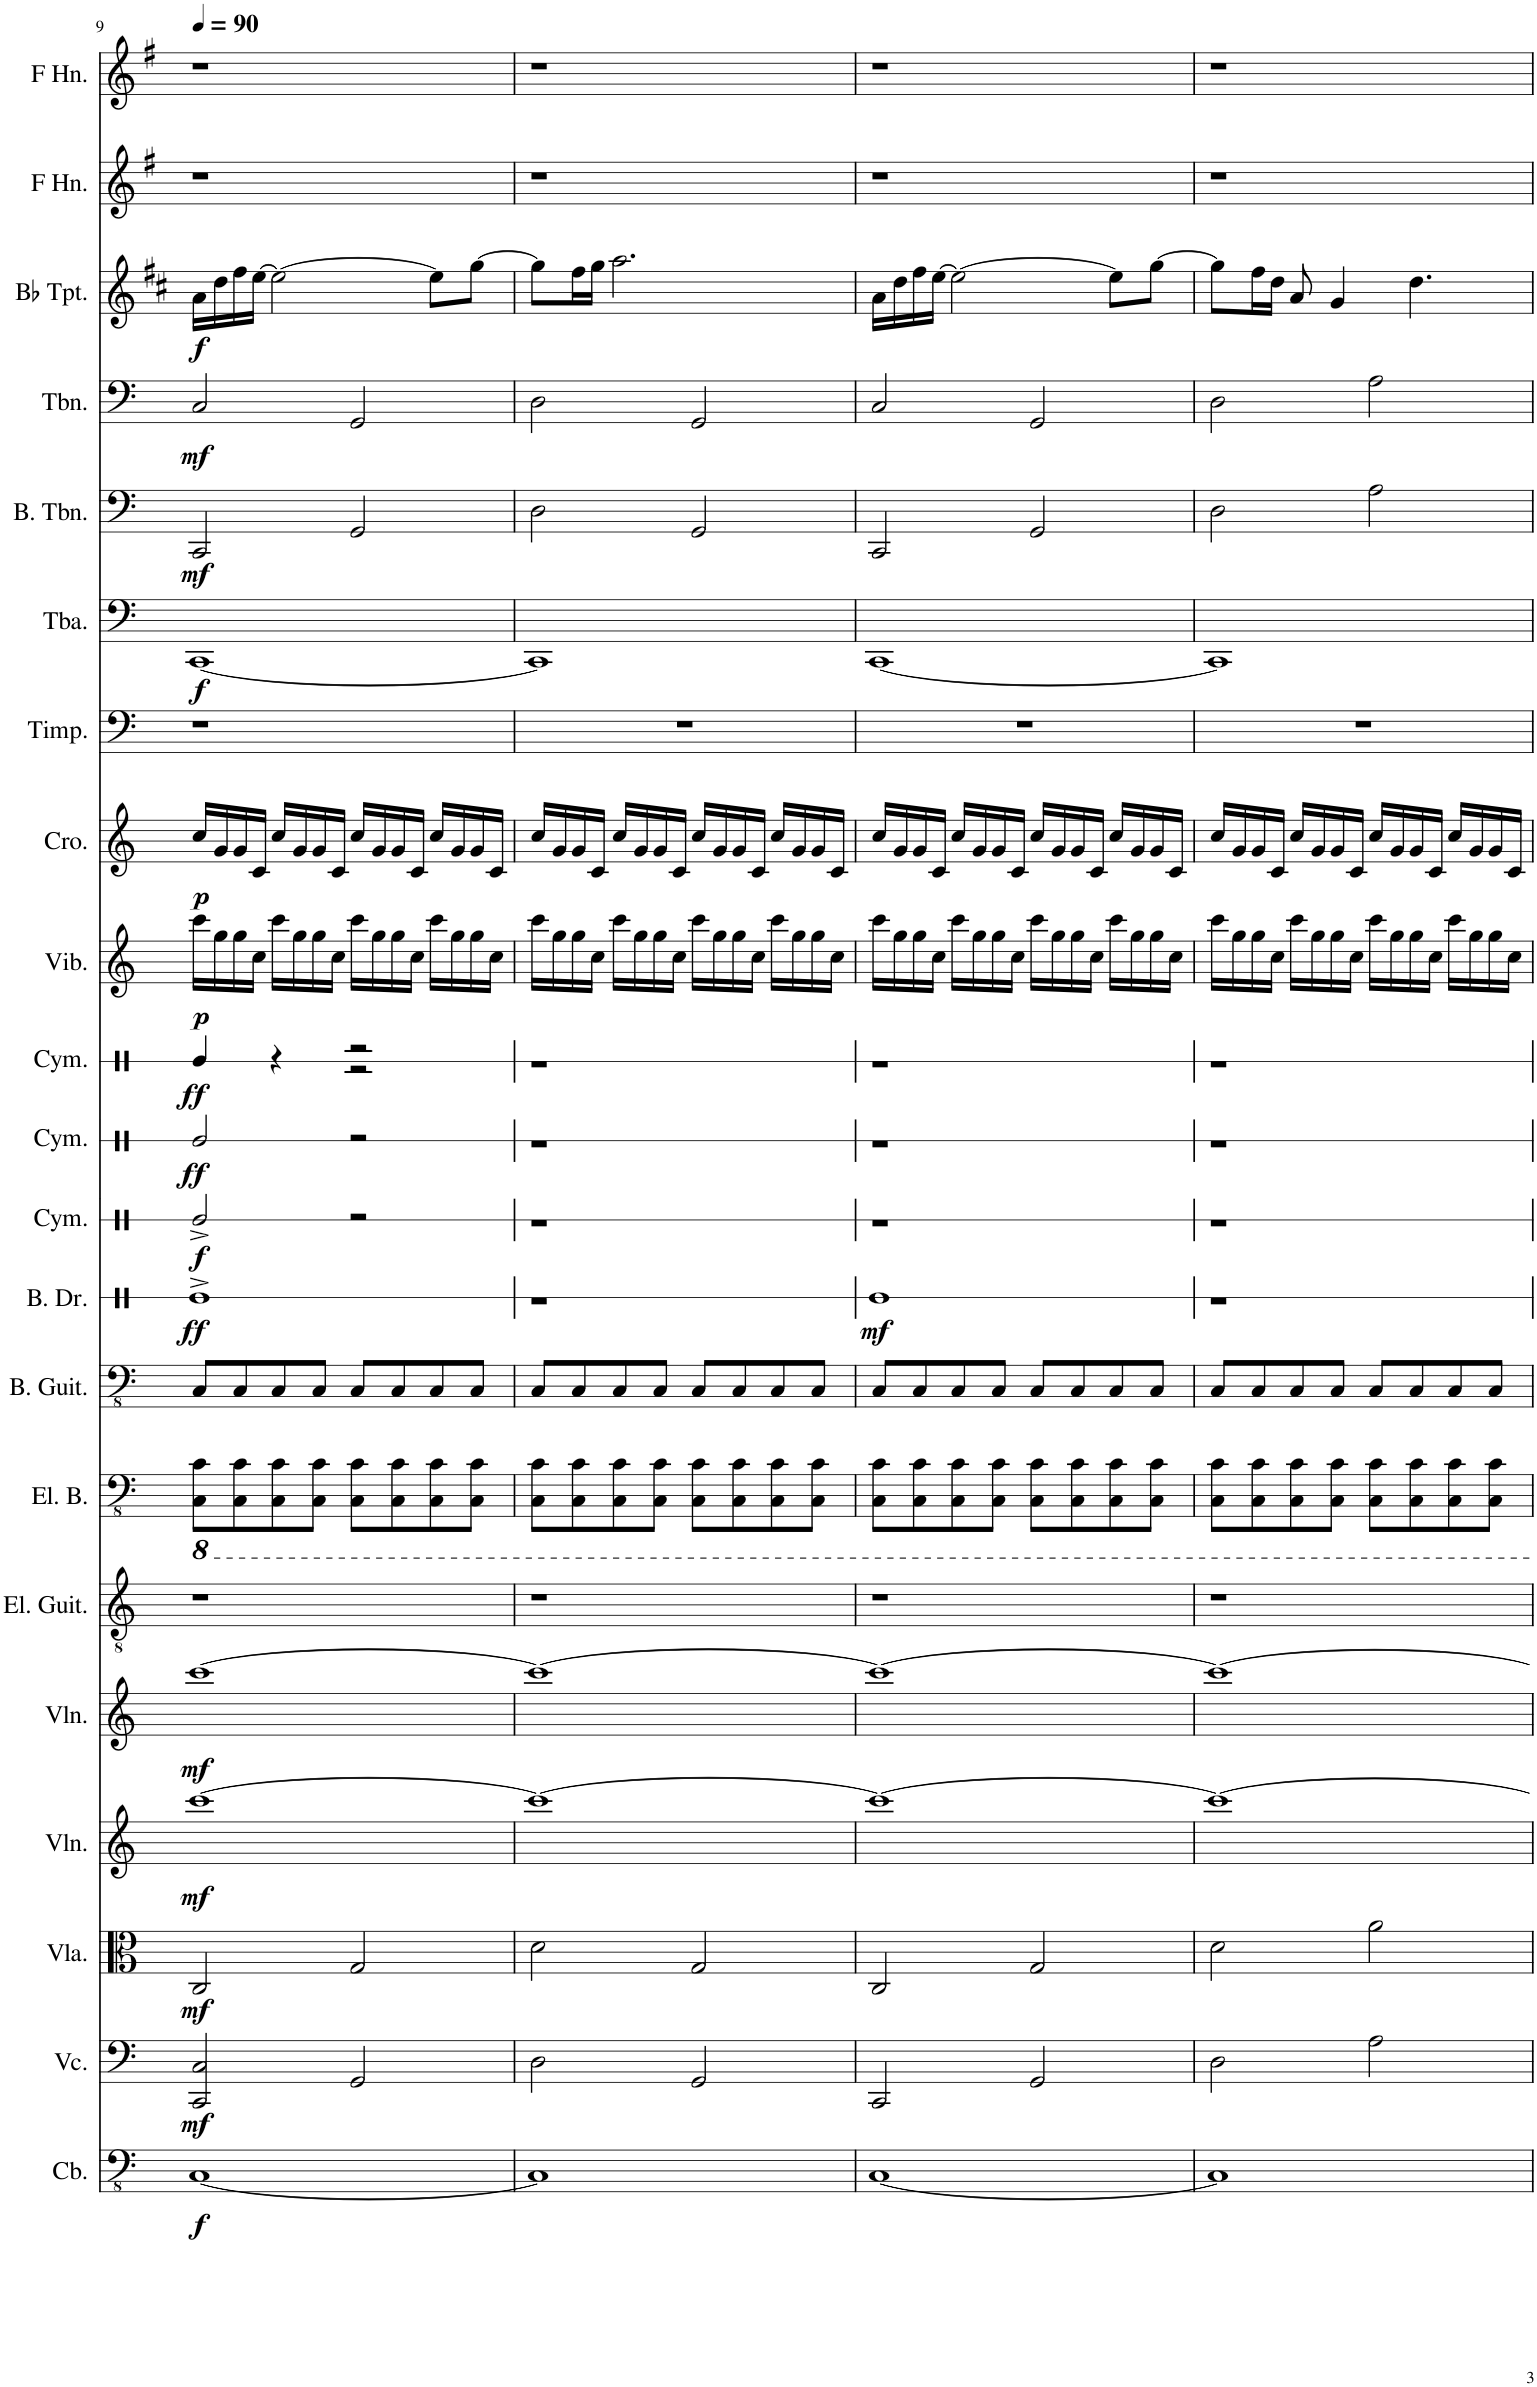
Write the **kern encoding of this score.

**kern	**dynam	**kern	**dynam	**kern	**dynam	**kern	**dynam	**kern	**dynam	**kern	**kern	**kern	**kern	**dynam	**kern	**dynam	**kern	**dynam	**kern	**dynam	**kern	**dynam	**kern	**dynam	**kern	**kern	**dynam	**kern	**dynam	**kern	**dynam	**kern	**dynam	**kern	**kern
*part21	*part21	*part20	*part20	*part19	*part19	*part18	*part18	*part17	*part17	*part16	*part15	*part14	*part13	*part13	*part12	*part12	*part11	*part11	*part10	*part10	*part9	*part9	*part8	*part8	*part7	*part6	*part6	*part5	*part5	*part4	*part4	*part3	*part3	*part2	*part1
*staff21	*staff21	*staff20	*staff20	*staff19	*staff19	*staff18	*staff18	*staff17	*staff17	*staff16	*staff15	*staff14	*staff13	*staff13	*staff12	*staff12	*staff11	*staff11	*staff10	*staff10	*staff9	*staff9	*staff8	*staff8	*staff7	*staff6	*staff6	*staff5	*staff5	*staff4	*staff4	*staff3	*staff3	*staff2	*staff1
*I"Contrabass	*	*I"Violoncello	*	*I"Viola	*	*I"Violin	*	*I"Violin	*	*I"Electric Guitar	*I"Electric Bass	*I"Bass Guitar	*I"Bass Drum	*	*I"Cymbal	*	*I"Cymbal	*	*I"Cymbal	*	*I"Vibraphone	*	*I"Crotales	*	*I"Timpani	*I"Tuba	*	*I"Bass Trombone	*	*I"Trombone	*	*I"Bb Trumpet	*	*I"Horn in F	*I"Horn in F
*I'Cb.	*	*I'Vc.	*	*I'Vla.	*	*I'Vln.	*	*I'Vln.	*	*I'El. Guit.	*I'El. B.	*I'B. Guit.	*I'B. Dr.	*	*I'Cym.	*	*I'Cym.	*	*I'Cym.	*	*I'Vib.	*	*I'Cro.	*	*I'Timp.	*I'Tba.	*	*I'B. Tbn.	*	*I'Tbn.	*	*I'Bb Tpt.	*	*	*
!!LO:PB:g=z
*clefFv4	*	*clefF4	*	*clefC3	*	*clefG2	*	*clefG2	*	*clefGv2	*clefFv4	*clefFv4	*clefX	*	*clefX	*	*clefX	*	*clefX	*	*clefG2	*	*clefG2	*	*clefF4	*clefF4	*	*clefF4	*	*clefF4	*	*clefG2	*	*clefG2	*clefG2
*Trd7c12	*	*	*	*	*	*	*	*	*	*	*	*	*	*	*	*	*	*	*	*	*	*	*Trd-14c-24	*	*	*	*	*	*	*	*	*Trd1c2	*	*Trd4c7	*Trd4c7
*k[]	*	*k[]	*	*k[]	*	*k[]	*	*k[]	*	*k[]	*k[]	*k[]	*k[]	*	*k[]	*	*k[]	*	*k[]	*	*k[]	*	*k[]	*	*k[]	*k[]	*	*k[]	*	*k[]	*	*k[f#c#]	*	*k[f#]	*k[f#]
*M4/4	*	*M4/4	*	*M4/4	*	*M4/4	*	*M4/4	*	*M4/4	*M4/4	*M4/4	*M4/4	*	*M4/4	*	*M4/4	*	*M4/4	*	*M4/4	*	*M4/4	*	*M4/4	*M4/4	*	*M4/4	*	*M4/4	*	*M4/4	*	*M4/4	*M4/4
*MM90	*	*MM90	*	*MM90	*	*MM90	*	*MM90	*	*MM90	*MM90	*MM90	*MM90	*	*MM90	*	*MM90	*	*MM90	*	*MM90	*	*MM90	*	*MM90	*MM90	*	*MM90	*	*MM90	*	*MM90	*	*MM90	*MM90
=9	=9	=9	=9	=9	=9	=9	=9	=9	=9	=9	=9	=9	=9	=9	=9	=9	=9	=9	=9	=9	=9	=9	=9	=9	=9	=9	=9	=9	=9	=9	=9	=9	=9	=9	=9
*	*	*	*	*	*	*	*	*	*	*	*	*	*	*	*	*	*	*	*^	*	*	*	*	*	*	*	*	*	*	*	*	*	*	*	*
!	!LO:DY:b	!	!LO:DY:b	!	!LO:DY:b	!	!LO:DY:b	!	!LO:DY:b	!	!	!	!	!LO:DY:b	!	!LO:DY:b	!	!LO:DY:b	!	!	!LO:DY:b	!	!LO:DY:b	!	!LO:DY:b	!	!	!LO:DY:b	!	!LO:DY:b	!	!LO:DY:b	!	!LO:DY:b	!	!
[1CC	f	2CC/ 2C/	mf	2C/	mf	[1ccc	mf	[1ccc	mf	1r	8CCC\ 8CC\L	8CC/L	1Re^	ff	2Re^/	f	2Re/	ff	4Re/	4ryy	ff	16ccc\LL	p	16cc/LL	p	1r	[1CC	f	2CC/	mf	2C/	mf	16a\LL	f	1r	1r
.	.	.	.	.	.	.	.	.	.	.	.	.	.	.	.	.	.	.	.	.	.	16gg\	.	16g/	.	.	.	.	.	.	.	.	16dd\	.	.	.
.	.	.	.	.	.	.	.	.	.	.	8CCC\ 8CC\	8CC/	.	.	.	.	.	.	.	.	.	16gg\	.	16g/	.	.	.	.	.	.	.	.	16ff#\	.	.	.
.	.	.	.	.	.	.	.	.	.	.	.	.	.	.	.	.	.	.	.	.	.	16cc\JJ	.	16c/JJ	.	.	.	.	.	.	.	.	[16ee\JJ	.	.	.
.	.	.	.	.	.	.	.	.	.	.	8CCC\ 8CC\	8CC/	.	.	.	.	.	.	4r	4ryy	.	16ccc\LL	.	16cc/LL	.	.	.	.	.	.	.	.	2ee\_	.	.	.
.	.	.	.	.	.	.	.	.	.	.	.	.	.	.	.	.	.	.	.	.	.	16gg\	.	16g/	.	.	.	.	.	.	.	.	.	.	.	.
.	.	.	.	.	.	.	.	.	.	.	8CCC\ 8CC\J	8CC/J	.	.	.	.	.	.	.	.	.	16gg\	.	16g/	.	.	.	.	.	.	.	.	.	.	.	.
.	.	.	.	.	.	.	.	.	.	.	.	.	.	.	.	.	.	.	.	.	.	16cc\JJ	.	16c/JJ	.	.	.	.	.	.	.	.	.	.	.	.
.	.	2GG/	.	2G/	.	.	.	.	.	.	8CCC\ 8CC\L	8CC/L	.	.	2r	.	2r	.	2r	2r	.	16ccc\LL	.	16cc/LL	.	.	.	.	2GG/	.	2GG/	.	.	.	.	.
.	.	.	.	.	.	.	.	.	.	.	.	.	.	.	.	.	.	.	.	.	.	16gg\	.	16g/	.	.	.	.	.	.	.	.	.	.	.	.
.	.	.	.	.	.	.	.	.	.	.	8CCC\ 8CC\	8CC/	.	.	.	.	.	.	.	.	.	16gg\	.	16g/	.	.	.	.	.	.	.	.	.	.	.	.
.	.	.	.	.	.	.	.	.	.	.	.	.	.	.	.	.	.	.	.	.	.	16cc\JJ	.	16c/JJ	.	.	.	.	.	.	.	.	.	.	.	.
.	.	.	.	.	.	.	.	.	.	.	8CCC\ 8CC\	8CC/	.	.	.	.	.	.	.	.	.	16ccc\LL	.	16cc/LL	.	.	.	.	.	.	.	.	8ee\L]	.	.	.
.	.	.	.	.	.	.	.	.	.	.	.	.	.	.	.	.	.	.	.	.	.	16gg\	.	16g/	.	.	.	.	.	.	.	.	.	.	.	.
.	.	.	.	.	.	.	.	.	.	.	8CCC\ 8CC\J	8CC/J	.	.	.	.	.	.	.	.	.	16gg\	.	16g/	.	.	.	.	.	.	.	.	[8gg\J	.	.	.
.	.	.	.	.	.	.	.	.	.	.	.	.	.	.	.	.	.	.	.	.	.	16cc\JJ	.	16c/JJ	.	.	.	.	.	.	.	.	.	.	.	.
*	*	*	*	*	*	*	*	*	*	*	*	*	*	*	*	*	*	*	*v	*v	*	*	*	*	*	*	*	*	*	*	*	*	*	*	*	*
=10	=10	=10	=10	=10	=10	=10	=10	=10	=10	=10	=10	=10	=10	=10	=10	=10	=10	=10	=10	=10	=10	=10	=10	=10	=10	=10	=10	=10	=10	=10	=10	=10	=10	=10	=10
1CC]	.	2D\	.	2d\	.	1ccc_	.	1ccc_	.	1r	8CCC\ 8CC\L	8CC/L	1r	.	1r	.	1r	.	1r	.	16ccc\LL	.	16cc/LL	.	1r	1CC]	.	2D\	.	2D\	.	8gg\L]	.	1r	1r
.	.	.	.	.	.	.	.	.	.	.	.	.	.	.	.	.	.	.	.	.	16gg\	.	16g/	.	.	.	.	.	.	.	.	.	.	.	.
.	.	.	.	.	.	.	.	.	.	.	8CCC\ 8CC\	8CC/	.	.	.	.	.	.	.	.	16gg\	.	16g/	.	.	.	.	.	.	.	.	16ff#\L	.	.	.
.	.	.	.	.	.	.	.	.	.	.	.	.	.	.	.	.	.	.	.	.	16cc\JJ	.	16c/JJ	.	.	.	.	.	.	.	.	16gg\JJ	.	.	.
.	.	.	.	.	.	.	.	.	.	.	8CCC\ 8CC\	8CC/	.	.	.	.	.	.	.	.	16ccc\LL	.	16cc/LL	.	.	.	.	.	.	.	.	2.aa\	.	.	.
.	.	.	.	.	.	.	.	.	.	.	.	.	.	.	.	.	.	.	.	.	16gg\	.	16g/	.	.	.	.	.	.	.	.	.	.	.	.
.	.	.	.	.	.	.	.	.	.	.	8CCC\ 8CC\J	8CC/J	.	.	.	.	.	.	.	.	16gg\	.	16g/	.	.	.	.	.	.	.	.	.	.	.	.
.	.	.	.	.	.	.	.	.	.	.	.	.	.	.	.	.	.	.	.	.	16cc\JJ	.	16c/JJ	.	.	.	.	.	.	.	.	.	.	.	.
.	.	2GG/	.	2G/	.	.	.	.	.	.	8CCC\ 8CC\L	8CC/L	.	.	.	.	.	.	.	.	16ccc\LL	.	16cc/LL	.	.	.	.	2GG/	.	2GG/	.	.	.	.	.
.	.	.	.	.	.	.	.	.	.	.	.	.	.	.	.	.	.	.	.	.	16gg\	.	16g/	.	.	.	.	.	.	.	.	.	.	.	.
.	.	.	.	.	.	.	.	.	.	.	8CCC\ 8CC\	8CC/	.	.	.	.	.	.	.	.	16gg\	.	16g/	.	.	.	.	.	.	.	.	.	.	.	.
.	.	.	.	.	.	.	.	.	.	.	.	.	.	.	.	.	.	.	.	.	16cc\JJ	.	16c/JJ	.	.	.	.	.	.	.	.	.	.	.	.
.	.	.	.	.	.	.	.	.	.	.	8CCC\ 8CC\	8CC/	.	.	.	.	.	.	.	.	16ccc\LL	.	16cc/LL	.	.	.	.	.	.	.	.	.	.	.	.
.	.	.	.	.	.	.	.	.	.	.	.	.	.	.	.	.	.	.	.	.	16gg\	.	16g/	.	.	.	.	.	.	.	.	.	.	.	.
.	.	.	.	.	.	.	.	.	.	.	8CCC\ 8CC\J	8CC/J	.	.	.	.	.	.	.	.	16gg\	.	16g/	.	.	.	.	.	.	.	.	.	.	.	.
.	.	.	.	.	.	.	.	.	.	.	.	.	.	.	.	.	.	.	.	.	16cc\JJ	.	16c/JJ	.	.	.	.	.	.	.	.	.	.	.	.
=11	=11	=11	=11	=11	=11	=11	=11	=11	=11	=11	=11	=11	=11	=11	=11	=11	=11	=11	=11	=11	=11	=11	=11	=11	=11	=11	=11	=11	=11	=11	=11	=11	=11	=11	=11
!	!	!	!	!	!	!	!	!	!	!	!	!	!	!LO:DY:b	!	!	!	!	!	!	!	!	!	!	!	!	!	!	!	!	!	!	!	!	!
[1CC	.	2CC/	.	2C/	.	1ccc_	.	1ccc_	.	1r	8CCC\ 8CC\L	8CC/L	1Re	mf	1r	.	1r	.	1r	.	16ccc\LL	.	16cc/LL	.	1r	[1CC	.	2CC/	.	2C/	.	16a\LL	.	1r	1r
.	.	.	.	.	.	.	.	.	.	.	.	.	.	.	.	.	.	.	.	.	16gg\	.	16g/	.	.	.	.	.	.	.	.	16dd\	.	.	.
.	.	.	.	.	.	.	.	.	.	.	8CCC\ 8CC\	8CC/	.	.	.	.	.	.	.	.	16gg\	.	16g/	.	.	.	.	.	.	.	.	16ff#\	.	.	.
.	.	.	.	.	.	.	.	.	.	.	.	.	.	.	.	.	.	.	.	.	16cc\JJ	.	16c/JJ	.	.	.	.	.	.	.	.	[16ee\JJ	.	.	.
.	.	.	.	.	.	.	.	.	.	.	8CCC\ 8CC\	8CC/	.	.	.	.	.	.	.	.	16ccc\LL	.	16cc/LL	.	.	.	.	.	.	.	.	2ee\_	.	.	.
.	.	.	.	.	.	.	.	.	.	.	.	.	.	.	.	.	.	.	.	.	16gg\	.	16g/	.	.	.	.	.	.	.	.	.	.	.	.
.	.	.	.	.	.	.	.	.	.	.	8CCC\ 8CC\J	8CC/J	.	.	.	.	.	.	.	.	16gg\	.	16g/	.	.	.	.	.	.	.	.	.	.	.	.
.	.	.	.	.	.	.	.	.	.	.	.	.	.	.	.	.	.	.	.	.	16cc\JJ	.	16c/JJ	.	.	.	.	.	.	.	.	.	.	.	.
.	.	2GG/	.	2G/	.	.	.	.	.	.	8CCC\ 8CC\L	8CC/L	.	.	.	.	.	.	.	.	16ccc\LL	.	16cc/LL	.	.	.	.	2GG/	.	2GG/	.	.	.	.	.
.	.	.	.	.	.	.	.	.	.	.	.	.	.	.	.	.	.	.	.	.	16gg\	.	16g/	.	.	.	.	.	.	.	.	.	.	.	.
.	.	.	.	.	.	.	.	.	.	.	8CCC\ 8CC\	8CC/	.	.	.	.	.	.	.	.	16gg\	.	16g/	.	.	.	.	.	.	.	.	.	.	.	.
.	.	.	.	.	.	.	.	.	.	.	.	.	.	.	.	.	.	.	.	.	16cc\JJ	.	16c/JJ	.	.	.	.	.	.	.	.	.	.	.	.
.	.	.	.	.	.	.	.	.	.	.	8CCC\ 8CC\	8CC/	.	.	.	.	.	.	.	.	16ccc\LL	.	16cc/LL	.	.	.	.	.	.	.	.	8ee\L]	.	.	.
.	.	.	.	.	.	.	.	.	.	.	.	.	.	.	.	.	.	.	.	.	16gg\	.	16g/	.	.	.	.	.	.	.	.	.	.	.	.
.	.	.	.	.	.	.	.	.	.	.	8CCC\ 8CC\J	8CC/J	.	.	.	.	.	.	.	.	16gg\	.	16g/	.	.	.	.	.	.	.	.	[8gg\J	.	.	.
.	.	.	.	.	.	.	.	.	.	.	.	.	.	.	.	.	.	.	.	.	16cc\JJ	.	16c/JJ	.	.	.	.	.	.	.	.	.	.	.	.
=12	=12	=12	=12	=12	=12	=12	=12	=12	=12	=12	=12	=12	=12	=12	=12	=12	=12	=12	=12	=12	=12	=12	=12	=12	=12	=12	=12	=12	=12	=12	=12	=12	=12	=12	=12
1CC]	.	2D\	.	2d\	.	1ccc_	.	1ccc_	.	1r	8CCC\ 8CC\L	8CC/L	1r	.	1r	.	1r	.	1r	.	16ccc\LL	.	16cc/LL	.	1r	1CC]	.	2D\	.	2D\	.	8gg\L]	.	1r	1r
.	.	.	.	.	.	.	.	.	.	.	.	.	.	.	.	.	.	.	.	.	16gg\	.	16g/	.	.	.	.	.	.	.	.	.	.	.	.
.	.	.	.	.	.	.	.	.	.	.	8CCC\ 8CC\	8CC/	.	.	.	.	.	.	.	.	16gg\	.	16g/	.	.	.	.	.	.	.	.	16ff#\L	.	.	.
.	.	.	.	.	.	.	.	.	.	.	.	.	.	.	.	.	.	.	.	.	16cc\JJ	.	16c/JJ	.	.	.	.	.	.	.	.	16dd\JJ	.	.	.
.	.	.	.	.	.	.	.	.	.	.	8CCC\ 8CC\	8CC/	.	.	.	.	.	.	.	.	16ccc\LL	.	16cc/LL	.	.	.	.	.	.	.	.	8a/	.	.	.
.	.	.	.	.	.	.	.	.	.	.	.	.	.	.	.	.	.	.	.	.	16gg\	.	16g/	.	.	.	.	.	.	.	.	.	.	.	.
.	.	.	.	.	.	.	.	.	.	.	8CCC\ 8CC\J	8CC/J	.	.	.	.	.	.	.	.	16gg\	.	16g/	.	.	.	.	.	.	.	.	4g/	.	.	.
.	.	.	.	.	.	.	.	.	.	.	.	.	.	.	.	.	.	.	.	.	16cc\JJ	.	16c/JJ	.	.	.	.	.	.	.	.	.	.	.	.
.	.	2A\	.	2a\	.	.	.	.	.	.	8CCC\ 8CC\L	8CC/L	.	.	.	.	.	.	.	.	16ccc\LL	.	16cc/LL	.	.	.	.	2A\	.	2A\	.	.	.	.	.
.	.	.	.	.	.	.	.	.	.	.	.	.	.	.	.	.	.	.	.	.	16gg\	.	16g/	.	.	.	.	.	.	.	.	.	.	.	.
.	.	.	.	.	.	.	.	.	.	.	8CCC\ 8CC\	8CC/	.	.	.	.	.	.	.	.	16gg\	.	16g/	.	.	.	.	.	.	.	.	4.dd\	.	.	.
.	.	.	.	.	.	.	.	.	.	.	.	.	.	.	.	.	.	.	.	.	16cc\JJ	.	16c/JJ	.	.	.	.	.	.	.	.	.	.	.	.
.	.	.	.	.	.	.	.	.	.	.	8CCC\ 8CC\	8CC/	.	.	.	.	.	.	.	.	16ccc\LL	.	16cc/LL	.	.	.	.	.	.	.	.	.	.	.	.
.	.	.	.	.	.	.	.	.	.	.	.	.	.	.	.	.	.	.	.	.	16gg\	.	16g/	.	.	.	.	.	.	.	.	.	.	.	.
.	.	.	.	.	.	.	.	.	.	.	8CCC\ 8CC\J	8CC/J	.	.	.	.	.	.	.	.	16gg\	.	16g/	.	.	.	.	.	.	.	.	.	.	.	.
.	.	.	.	.	.	.	.	.	.	.	.	.	.	.	.	.	.	.	.	.	16cc\JJ	.	16c/JJ	.	.	.	.	.	.	.	.	.	.	.	.
=	=	=	=	=	=	=	=	=	=	=	=	=	=	=	=	=	=	=	=	=	=	=	=	=	=	=	=	=	=	=	=	=	=	=	=
*-	*-	*-	*-	*-	*-	*-	*-	*-	*-	*-	*-	*-	*-	*-	*-	*-	*-	*-	*-	*-	*-	*-	*-	*-	*-	*-	*-	*-	*-	*-	*-	*-	*-	*-	*-
